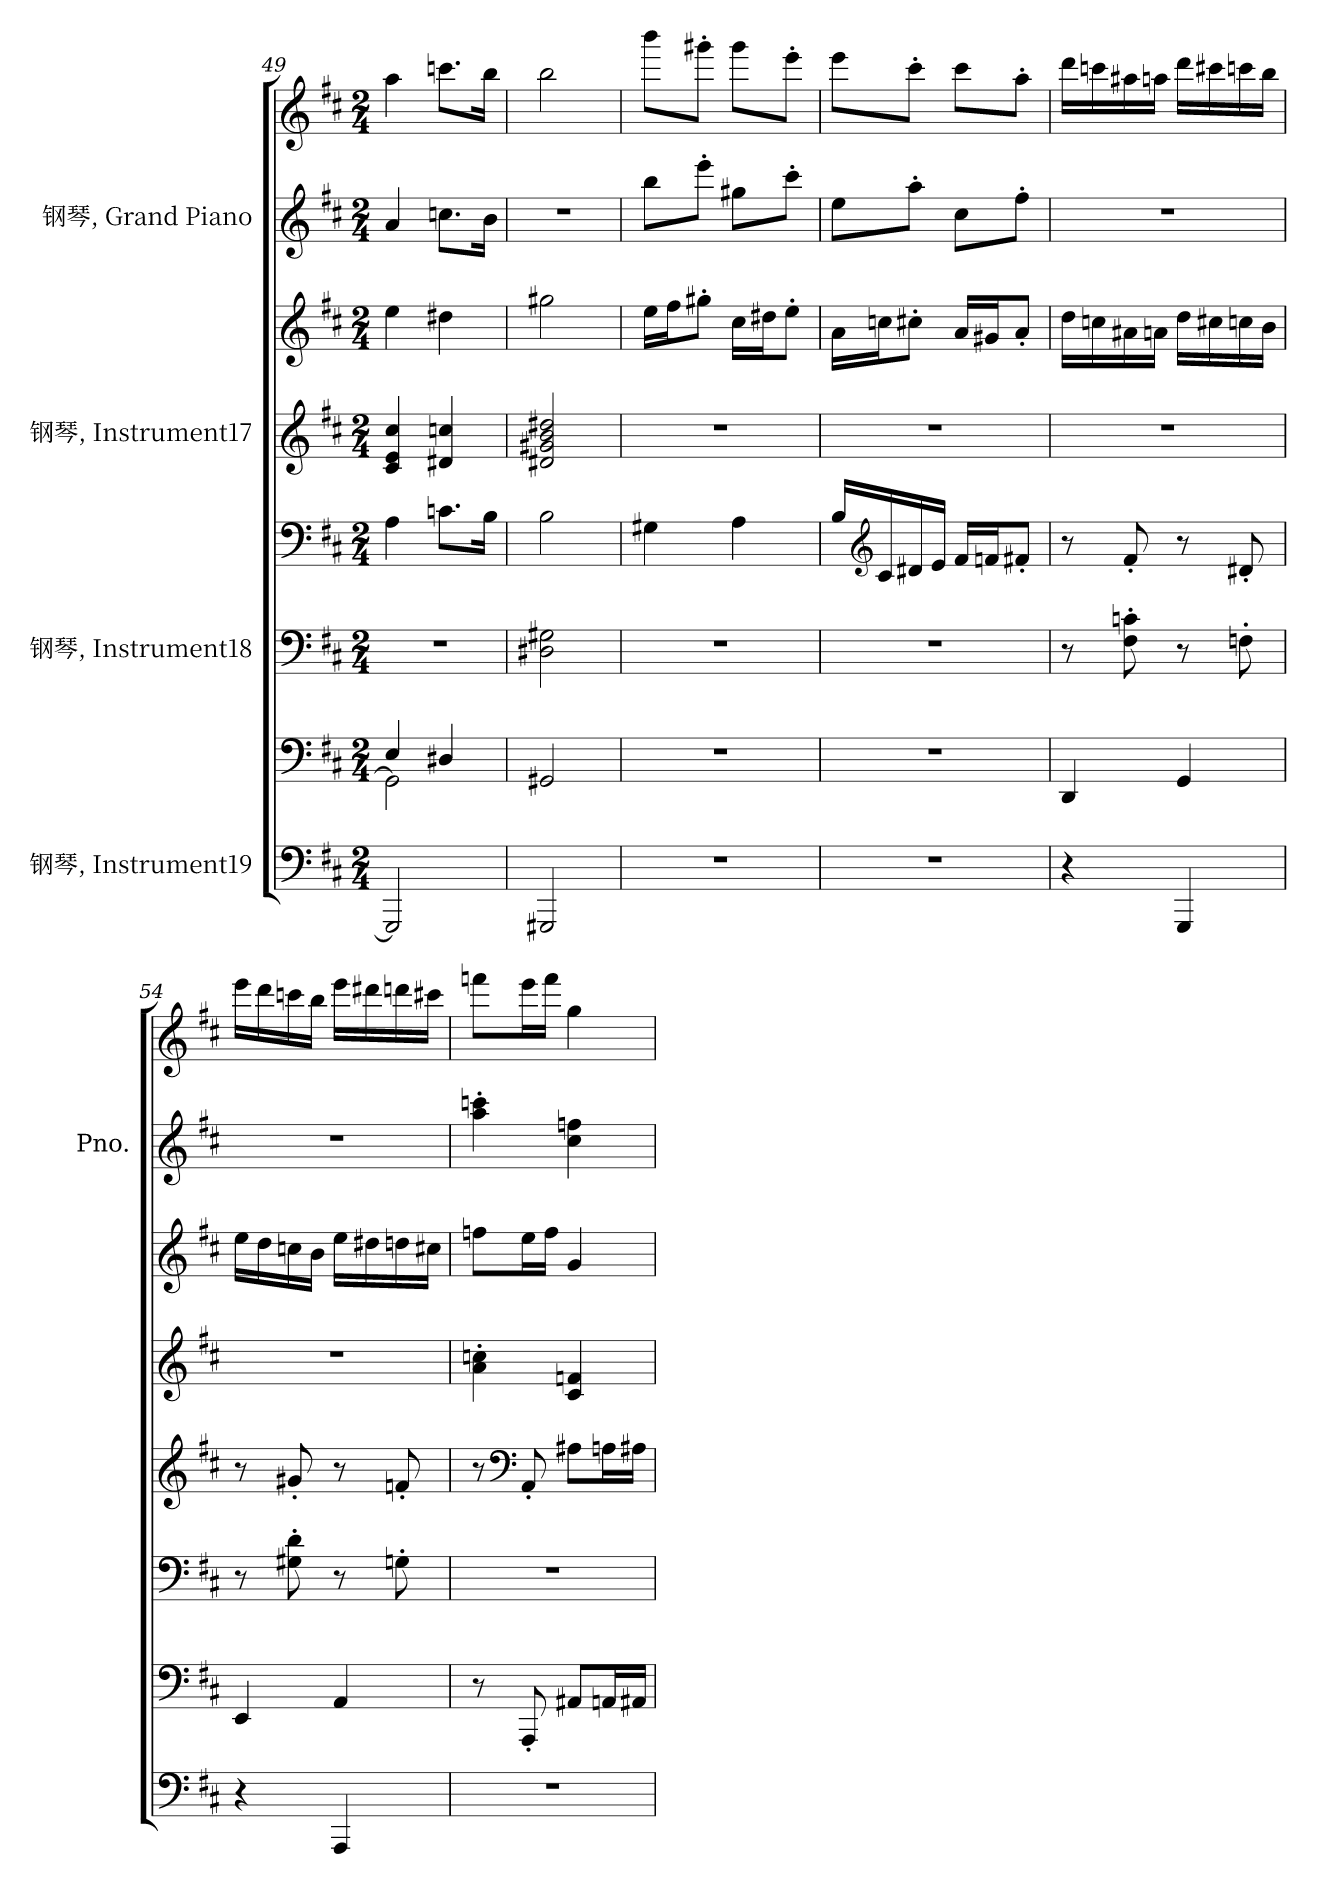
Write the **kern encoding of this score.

**kern	**kern	**kern	**kern	**kern	**kern	**kern	**kern
*part4	*part4	*part3	*part3	*part2	*part2	*part1	*part1
*staff8	*staff7	*staff6	*staff5	*staff4	*staff3	*staff2	*staff1
*I"钢琴, Instrument19	*	*I"钢琴, Instrument18	*	*I"钢琴, Instrument17	*	*I"钢琴, Grand Piano	*
*	*	*	*	*	*	*I'Pno.	*
*clefF4	*clefF4	*clefF4	*clefF4	*clefG2	*clefG2	*clefG2	*clefG2
*k[f#c#]	*k[f#c#]	*k[f#c#]	*k[f#c#]	*k[f#c#]	*k[f#c#]	*k[f#c#]	*k[f#c#]
*M2/4	*M2/4	*M2/4	*M2/4	*M2/4	*M2/4	*M2/4	*M2/4
=49	=49	=49	=49	=49	=49	=49	=49
*	*^	*	*	*	*	*	*
2GGG/]	4E/	2GG\]	2r	4A\	4c#/ 4e/ 4cc#/	4ee\	4a/	4aa\
.	4D#X/	.	.	8.cn\L	4d#X/ 4ccn/	4dd#X\	8.ccn\L	8.cccn\L
.	.	.	.	16B\Jk	.	.	16b\Jk	16bb\Jk
*	*v	*v	*	*	*	*	*	*
=50	=50	=50	=50	=50	=50	=50	=50
2GGG#X/	2GG#X/	2D#X\ 2G#X\	2B\	2d#X/ 2g#X/ 2b/ 2dd#X/	2gg#X\	2r	2bb\
=51	=51	=51	=51	=51	=51	=51	=51
*	*	*	*	*	*	*	*MM150
2r	2r	2r	4G#X\	2r	16ee\LL	8bb\L	8bbb\L
.	.	.	.	.	16ff#\J	.	.
.	.	.	.	.	8gg#X'\J	8eee'\J	8ggg#X'\J
.	.	.	4A\	.	16cc#\LL	8gg#X\L	8ggg#\L
.	.	.	.	.	16dd#X\J	.	.
.	.	.	.	.	8ee'\J	8ccc#'\J	8eee'\J
=52	=52	=52	=52	=52	=52	=52	=52
2r	2r	2r	16B/LL	2r	16a\LL	8ee\L	8eee\L
*	*	*	*clefG2	*	*	*	*
.	.	.	16c#/	.	16ccn\J	.	.
.	.	.	16d#X/	.	8cc#X'\J	8aa'\J	8ccc#'\J
.	.	.	16e/JJ	.	.	.	.
.	.	.	16f#/LL	.	16a/LL	8cc#\L	8ccc#\L
.	.	.	16fn/J	.	16g#X/J	.	.
.	.	.	8f#X'/J	.	8a'/J	8ff#'\J	8aa'\J
!!LO:PB:g=z
=53	=53	=53	=53	=53	=53	=53	=53
4r	4DD/	8r	8r	2r	16dd\LL	2r	16ddd\LL
.	.	.	.	.	16ccn\	.	16cccn\
.	.	8F#\' 8cn\'	8f#'/	.	16a#X\	.	16aa#X\
.	.	.	.	.	16an\JJ	.	16aan\JJ
4GGG/	4GG/	8r	8r	.	16dd\LL	.	16ddd\LL
.	.	.	.	.	16cc#X\	.	16ccc#X\
.	.	8Fn'\	8d#X'/	.	16ccn\	.	16cccn\
.	.	.	.	.	16b\JJ	.	16bb\JJ
=54	=54	=54	=54	=54	=54	=54	=54
4r	4EE/	8r	8r	2r	16ee\LL	2r	16eee\LL
.	.	.	.	.	16dd\	.	16ddd\
.	.	8G#X\' 8d\'	8g#X'/	.	16ccn\	.	16cccn\
.	.	.	.	.	16b\JJ	.	16bb\JJ
4AAA/	4AA/	8r	8r	.	16ee\LL	.	16eee\LL
.	.	.	.	.	16dd#X\	.	16ddd#X\
.	.	8Gn'\	8fn'/	.	16ddn\	.	16dddn\
.	.	.	.	.	16cc#X\JJ	.	16ccc#X\JJ
=55	=55	=55	=55	=55	=55	=55	=55
2r	8r	2r	8r	4a\' 4ccn\'	8ffn\L	4aa\' 4cccn\'	8fffn\L
*	*	*	*clefF4	*	*	*	*
.	8AAA'/	.	8AA'/	.	16ee\L	.	16eee\L
.	.	.	.	.	16ff\JJ	.	16fff\JJ
.	8AA#X/L	.	8A#X\L	4c#/ 4fn/	4g/	4cc#\ 4ffn\	4gg\
.	16AAn/L	.	16An\L	.	.	.	.
.	16AA#X/JJ	.	16A#X\JJ	.	.	.	.
=	=	=	=	=	=	=	=
*-	*-	*-	*-	*-	*-	*-	*-
